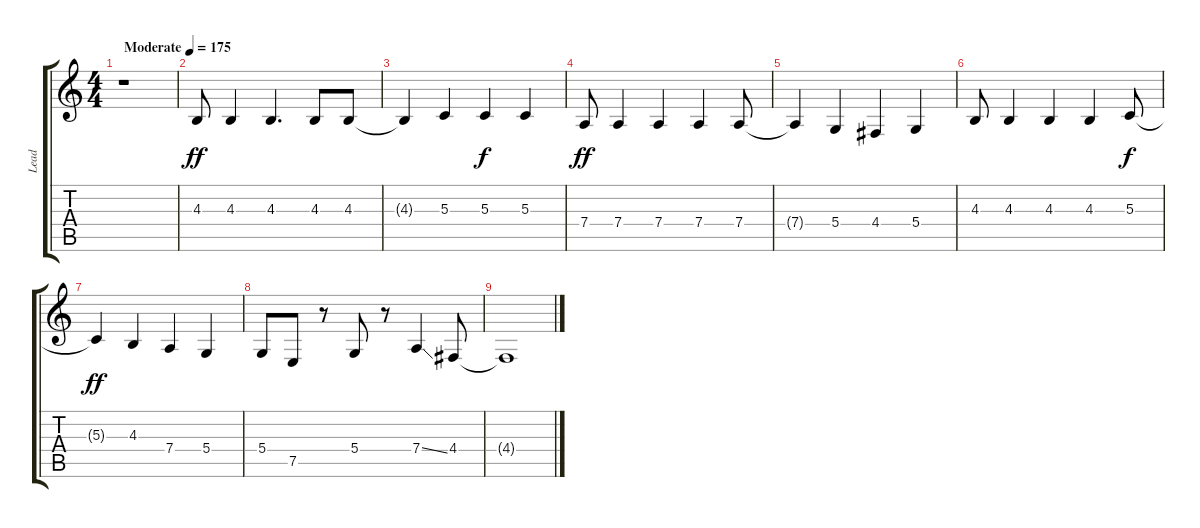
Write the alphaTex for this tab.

\track ("Lead" "Lead") {instrument stringensemble1}
\staff {score tabs}
\tuning (E4 B3 G3 D3 A2 E2) {hide}
\ts (4 4)
\tempo (175 "Moderate")
\clef g2
\ks c
r.1{dy ff instrument stringensemble1} |
4.3.8 4.3.4 4.3.4{d} 4.3.8 4.3.8 |
4.3{t}.4 5.3.4 5.3.4{dy f} 5.3.4 |
7.4.8{dy ff} 7.4.4 7.4.4 7.4.4 7.4.8 |
7.4{t}.4 5.4.4 4.4.4 5.4.4 |
4.3.8 4.3.4 4.3.4 4.3.4 5.3.8{dy f} |
5.3{t}.4{dy ff} 4.3.4 7.4.4 5.4.4 |
5.4.8 7.5.8 r.8 5.4.8 r.8 7.4{ss}.4 4.4.8 |
4.4{t}.1
